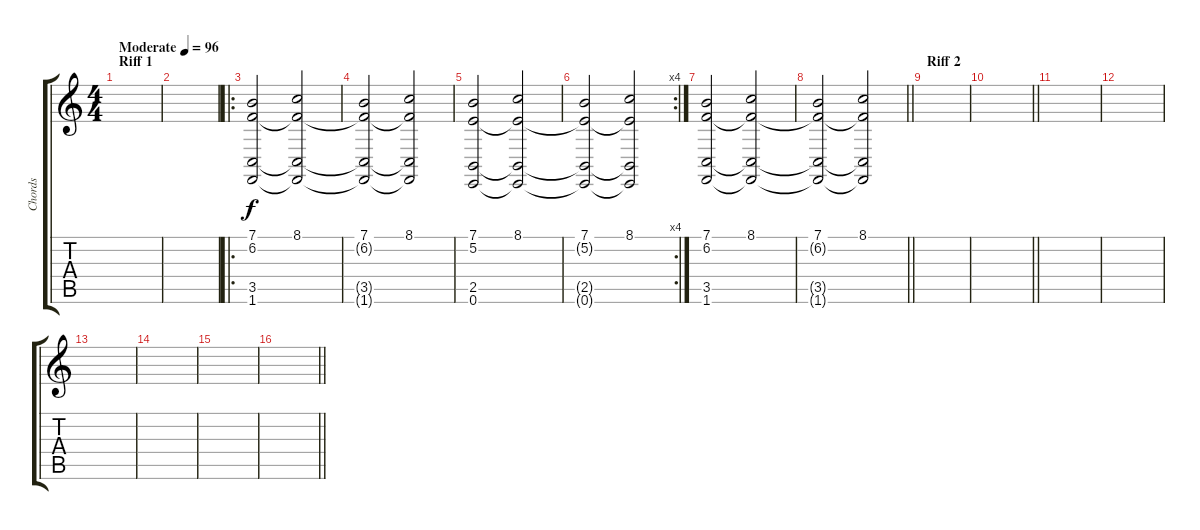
\track ("Chords" "Chords") {instrument pad3polysynth}
\staff {score tabs}
\tuning (E4 B3 G3 D3 A2 E2) {hide}
\ts (4 4)
\section ("" "Riff 1")
\tempo (96 "Moderate")
\clef g2
\ks c
|
|
\ro
(7.1 6.2 3.5 1.6).2 (8.1 6.2{t} 3.5{t} 1.6{t}).2 |
(7.1 6.2{t} 3.5{t} 1.6{t}).2 (8.1 6.2{t} 3.5{t} 1.6{t}).2 |
(7.1 5.2 2.5 0.6).2 (8.1 5.2{t} 2.5{t} 0.6{t}).2 |
\rc 4
(7.1 5.2{t} 2.5{t} 0.6{t}).2 (8.1 5.2{t} 2.5{t} 0.6{t}).2 |
(7.1 6.2 3.5 1.6).2 (8.1 6.2{t} 3.5{t} 1.6{t}).2 |
\barLineRight lightlight
(7.1 6.2{t} 3.5{t} 1.6{t}).2 (8.1 6.2{t} 3.5{t} 1.6{t}).2 |
\section ("" "Riff 2")
|
\barLineRight lightlight
|
|
|
|
|
|
\barLineRight lightlight
